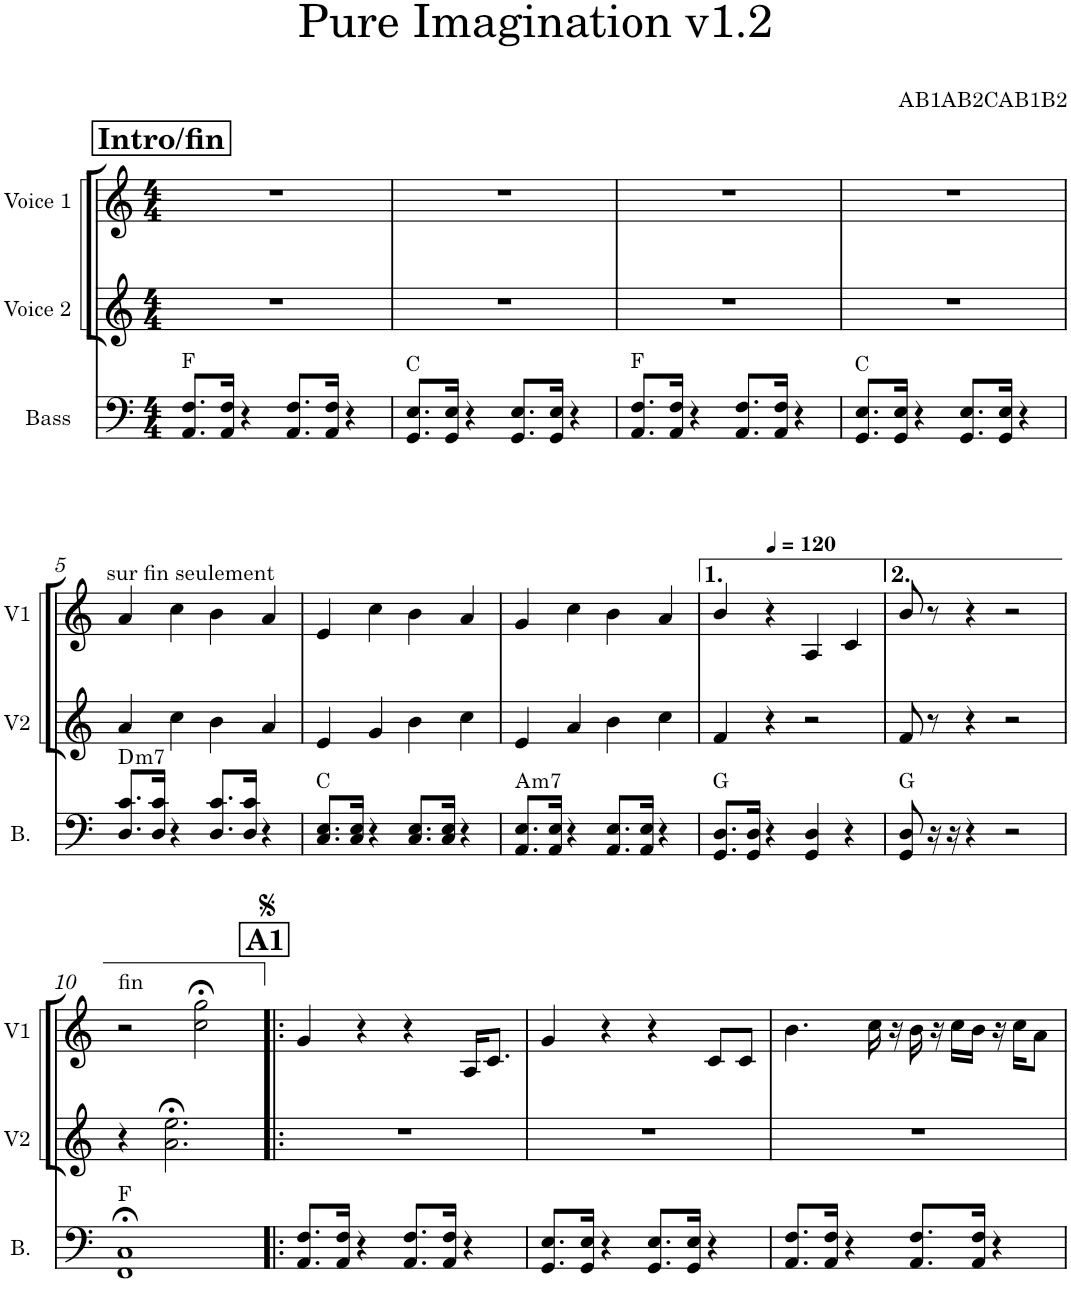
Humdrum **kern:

**kern	**harte	**kern	**kern
*part3	*part3	*part2	*part1
*staff3	*	*staff2	*staff1
*I"Bass	*	*I"Voice 2	*I"Voice 1
*I'B.	*	*I'V2	*I'V1
*clefF4	*	*clefG2	*clefG2
*	*	*Trd1c2	*Trd1c2
*k[]	*	*k[]	*k[]
*M4/4	*	*M4/4	*M4/4
!!LO:REH:place=s1:a:B:cj:fs=14:t=Intro/fin
=1	=1	=1	=1
8.AA/ 8.F/L	F:maj	1r	1r
16AA/ 16F/Jk	.	.	.
4r	.	.	.
8.AA/ 8.F/L	.	.	.
16AA/ 16F/Jk	.	.	.
4r	.	.	.
=2	=2	=2	=2
8.GG/ 8.E/L	C:maj	1r	1r
16GG/ 16E/Jk	.	.	.
4r	.	.	.
8.GG/ 8.E/L	.	.	.
16GG/ 16E/Jk	.	.	.
4r	.	.	.
=3	=3	=3	=3
8.AA/ 8.F/L	F:maj	1r	1r
16AA/ 16F/Jk	.	.	.
4r	.	.	.
8.AA/ 8.F/L	.	.	.
16AA/ 16F/Jk	.	.	.
4r	.	.	.
=4	=4	=4	=4
8.GG/ 8.E/L	C:maj	1r	1r
16GG/ 16E/Jk	.	.	.
4r	.	.	.
8.GG/ 8.E/L	.	.	.
16GG/ 16E/Jk	.	.	.
4r	.	.	.
!!LO:LB:g=z
=5	=5	=5	=5
!	!LO:H:kt=m7	!	!LO:TX:a:t=sur fin seulement
8.D/ 8.c/L	D:min7	4a/	4a/
16D/ 16c/Jk	.	.	.
4r	.	4cc\	4cc\
8.D/ 8.c/L	.	4b\	4b\
16D/ 16c/Jk	.	.	.
4r	.	4a/	4a/
=6	=6	=6	=6
8.C/ 8.E/L	C:maj	4e/	4e/
16C/ 16E/Jk	.	.	.
4r	.	4g/	4cc\
8.C/ 8.E/L	.	4b\	4b\
16C/ 16E/Jk	.	.	.
4r	.	4cc\	4a/
=7	=7	=7	=7
!	!LO:H:kt=m7	!	!
8.AA/ 8.E/L	A:min7	4e/	4g/
16AA/ 16E/Jk	.	.	.
4r	.	4a/	4cc\
8.AA/ 8.E/L	.	4b\	4b\
16AA/ 16E/Jk	.	.	.
4r	.	4cc\	4a/
=8	=8	=8	=8
*	*	*	*MM120
8.GG/ 8.D/L	G:maj	4f/	4b/
16GG/ 16D/Jk	.	.	.
4r	.	4r	4r
4GG/ 4D/	.	2r	4A/
4r	.	.	4c/
=9	=9	=9	=9
8GG/ 8D/	G:maj	8f/	8b/
16r	.	8r	8r
16r	.	.	.
4r	.	4r	4r
2r	.	2r	2r
!!LO:LB:g=z
=10	=10	=10	=10
!	!	!	!LO:TX:a:t=fin
1FF;< 1C;<	F:maj	4r	2r
.	.	2.a\;< 2.ee\;<	.
.	.	.	2cc\;< 2gg\;<
!!LO:REH:place=s1:a:B:cj:fs=14:t=A1
=11!|:	=11!|:	=11!|:	=11!|:
8.AA/ 8.F/L	.	1r	4g/
16AA/ 16F/Jk	.	.	.
4r	.	.	4r
8.AA/ 8.F/L	.	.	4r
16AA/ 16F/Jk	.	.	.
4r	.	.	16A/KL
.	.	.	8.c/J
=12	=12	=12	=12
8.GG/ 8.E/L	.	1r	4g/
16GG/ 16E/Jk	.	.	.
4r	.	.	4r
8.GG/ 8.E/L	.	.	4r
16GG/ 16E/Jk	.	.	.
4r	.	.	8c/L
.	.	.	8c/J
=13	=13	=13	=13
8.AA/ 8.F/L	.	1r	4.b\
16AA/ 16F/Jk	.	.	.
4r	.	.	.
.	.	.	16cc\
.	.	.	16r
8.AA/ 8.F/L	.	.	16b\
.	.	.	16r
.	.	.	16cc\LL
16AA/ 16F/Jk	.	.	16b\JJ
4r	.	.	16r
.	.	.	16cc\KL
.	.	.	8a\J
=	=	=	=
*-	*-	*-	*-
